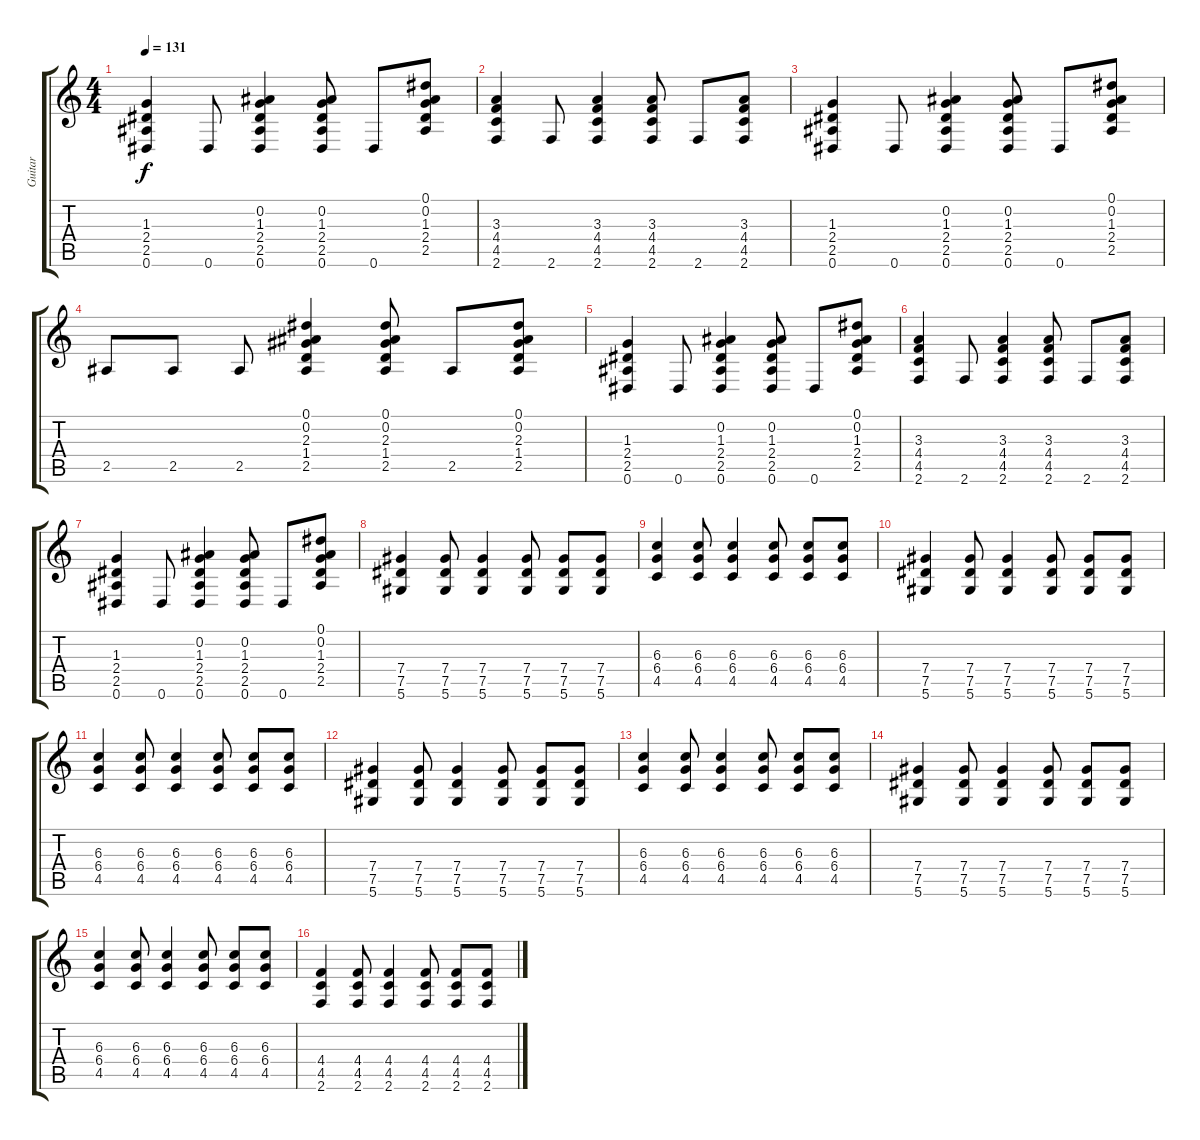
\track ("Guitar" "Guitar") {instrument overdrivenguitar}
\staff {score tabs}
\tuning (Eb4 Bb3 Gb3 Db3 Ab2 Eb2) {hide}
\ts (4 4)
\tempo 131
\clef g2
\ks c
(1.3 2.4 2.5 0.6).4{dy f} 0.6.8 (0.2 1.3 2.4 2.5 0.6).4 (0.2 1.3 2.4 2.5 0.6).8 0.6.8 (0.1 0.2 1.3 2.4 2.5).8 |
(3.3 4.4 4.5 2.6).4 2.6.8 (3.3 4.4 4.5 2.6).4 (3.3 4.4 4.5 2.6).8 2.6.8 (3.3 4.4 4.5 2.6).8 |
(1.3 2.4 2.5 0.6).4 0.6.8 (0.2 1.3 2.4 2.5 0.6).4 (0.2 1.3 2.4 2.5 0.6).8 0.6.8 (0.1 0.2 1.3 2.4 2.5).8 |
2.5.8 2.5.8 2.5.8 (0.1 0.2 2.3 1.4 2.5).4 (0.1 0.2 2.3 1.4 2.5).8 2.5.8 (0.1 0.2 2.3 1.4 2.5).8 |
(1.3 2.4 2.5 0.6).4 0.6.8 (0.2 1.3 2.4 2.5 0.6).4 (0.2 1.3 2.4 2.5 0.6).8 0.6.8 (0.1 0.2 1.3 2.4 2.5).8 |
(3.3 4.4 4.5 2.6).4 2.6.8 (3.3 4.4 4.5 2.6).4 (3.3 4.4 4.5 2.6).8 2.6.8 (3.3 4.4 4.5 2.6).8 |
(1.3 2.4 2.5 0.6).4 0.6.8 (0.2 1.3 2.4 2.5 0.6).4 (0.2 1.3 2.4 2.5 0.6).8 0.6.8 (0.1 0.2 1.3 2.4 2.5).8 |
(7.4 7.5 5.6).4 (7.4 7.5 5.6).8 (7.4 7.5 5.6).4 (7.4 7.5 5.6).8 (7.4 7.5 5.6).8 (7.4 7.5 5.6).8 |
(6.3 6.4 4.5).4 (6.3 6.4 4.5).8 (6.3 6.4 4.5).4 (6.3 6.4 4.5).8 (6.3 6.4 4.5).8 (6.3 6.4 4.5).8 |
(7.4 7.5 5.6).4 (7.4 7.5 5.6).8 (7.4 7.5 5.6).4 (7.4 7.5 5.6).8 (7.4 7.5 5.6).8 (7.4 7.5 5.6).8 |
(6.3 6.4 4.5).4 (6.3 6.4 4.5).8 (6.3 6.4 4.5).4 (6.3 6.4 4.5).8 (6.3 6.4 4.5).8 (6.3 6.4 4.5).8 |
(7.4 7.5 5.6).4 (7.4 7.5 5.6).8 (7.4 7.5 5.6).4 (7.4 7.5 5.6).8 (7.4 7.5 5.6).8 (7.4 7.5 5.6).8 |
(6.3 6.4 4.5).4 (6.3 6.4 4.5).8 (6.3 6.4 4.5).4 (6.3 6.4 4.5).8 (6.3 6.4 4.5).8 (6.3 6.4 4.5).8 |
(7.4 7.5 5.6).4 (7.4 7.5 5.6).8 (7.4 7.5 5.6).4 (7.4 7.5 5.6).8 (7.4 7.5 5.6).8 (7.4 7.5 5.6).8 |
(6.3 6.4 4.5).4 (6.3 6.4 4.5).8 (6.3 6.4 4.5).4 (6.3 6.4 4.5).8 (6.3 6.4 4.5).8 (6.3 6.4 4.5).8 |
(4.4 4.5 2.6).4 (4.4 4.5 2.6).8 (4.4 4.5 2.6).4 (4.4 4.5 2.6).8 (4.4 4.5 2.6).8 (4.4 4.5 2.6).8
